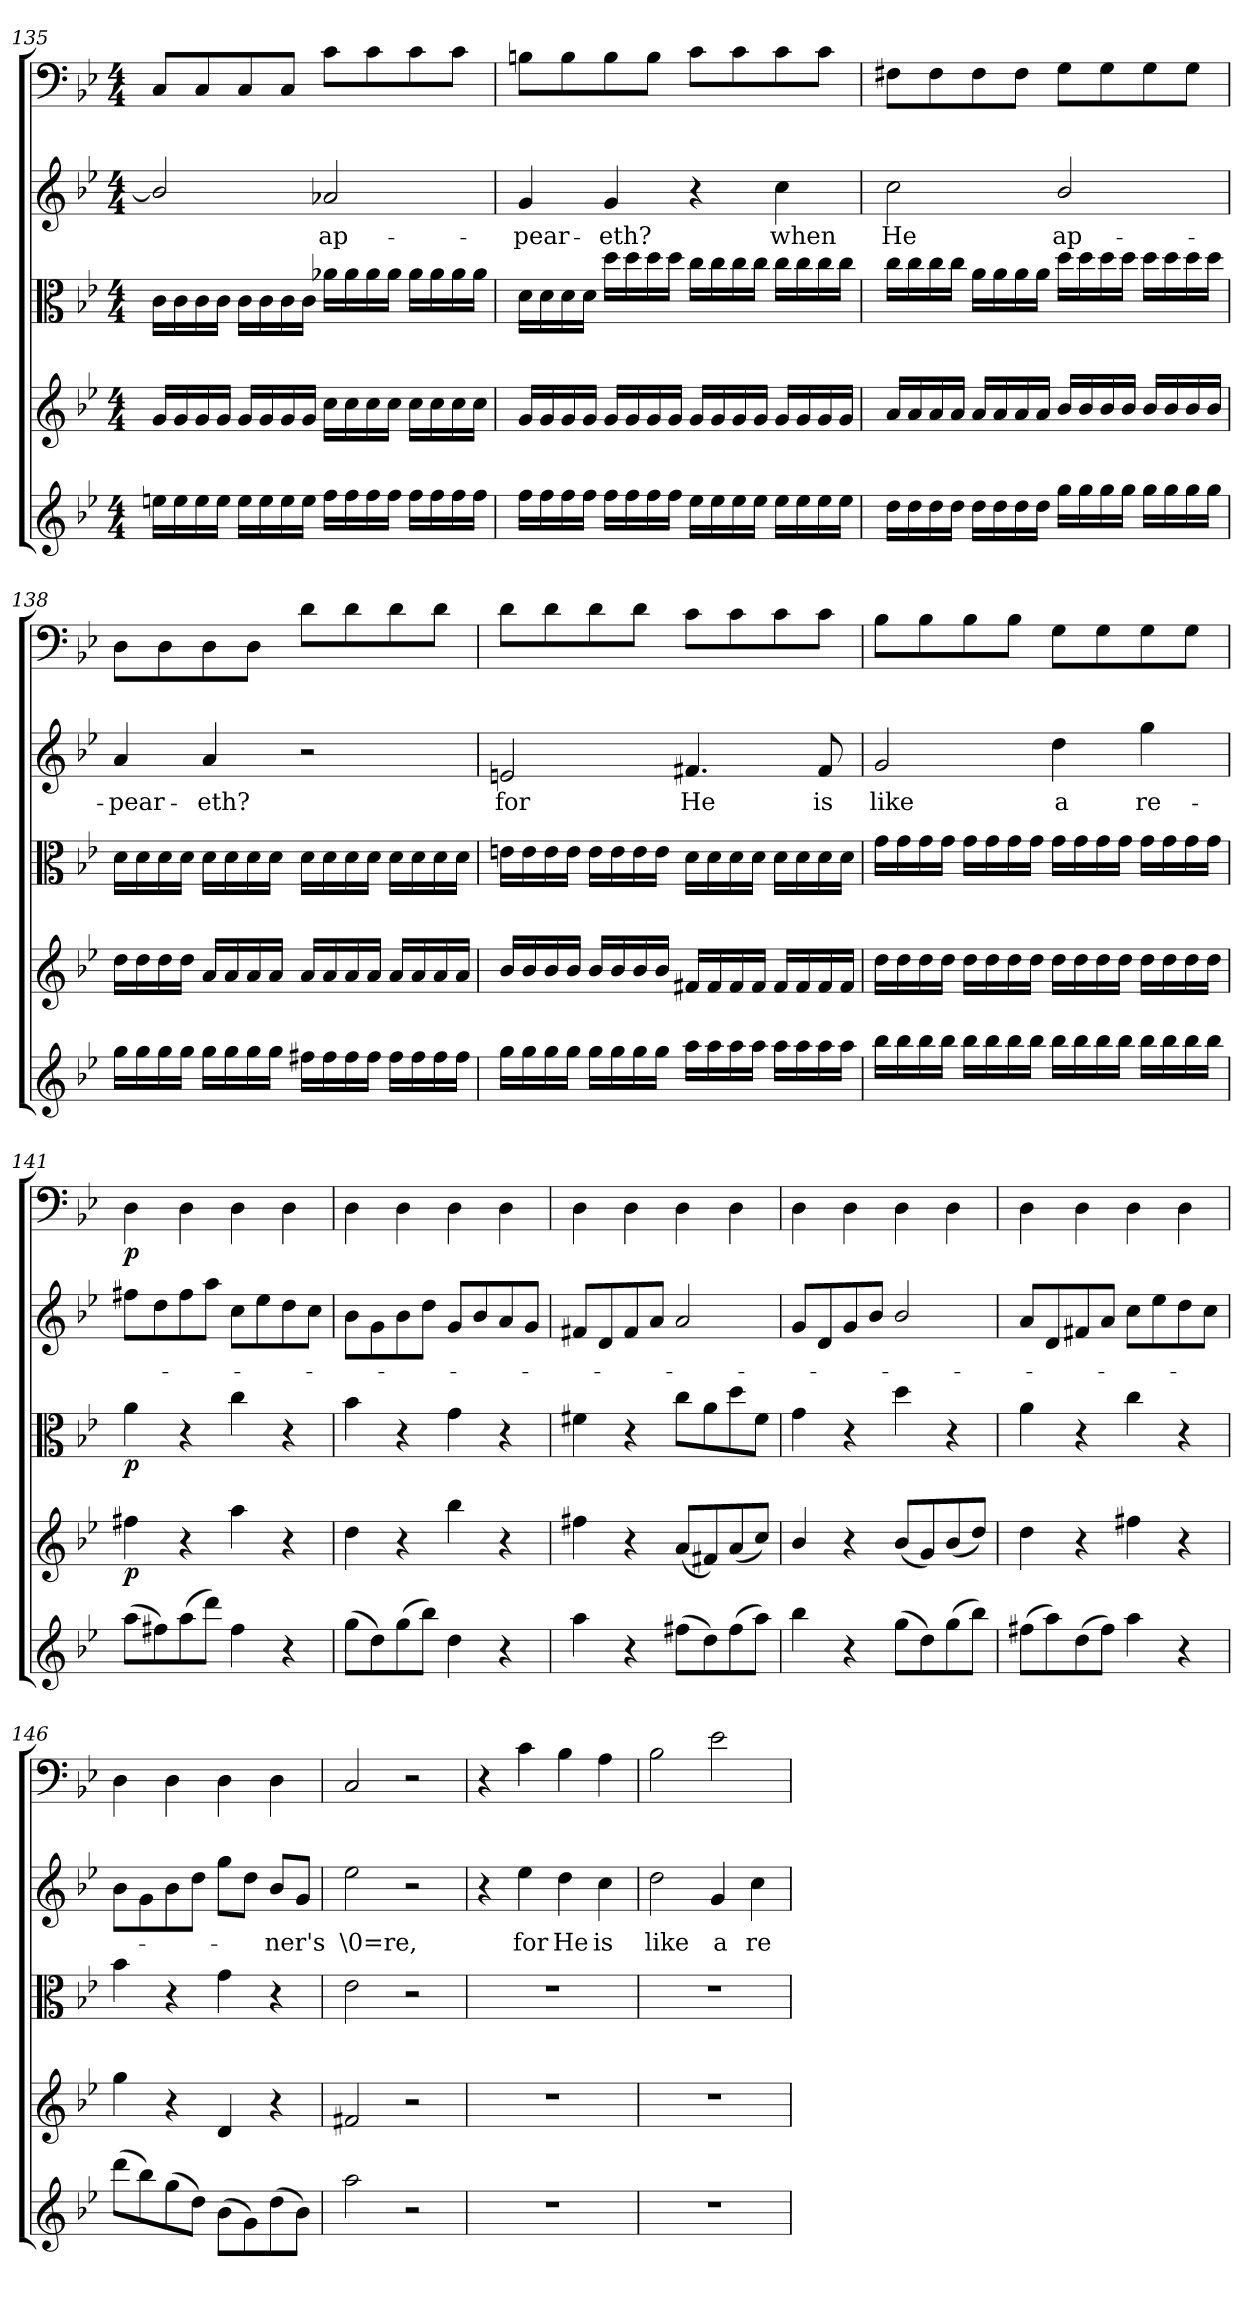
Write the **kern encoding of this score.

**kern	**kern	**dynam	**kern	**dynam	**kern	**text	**kern	**dynam
*part5	*part4	*part4	*part3	*part3	*part2	*part2	*part1	*part1
*staff5	*staff4	*staff4	*staff3	*staff3	*staff2	*staff2	*staff1	*staff1
*clefG2	*clefG2	*	*clefC3	*	*clefG2	*	*clefF4	*
*k[b-e-]	*k[b-e-]	*	*k[b-e-]	*	*k[b-e-]	*	*k[b-e-]	*
*g:	*g:	*	*g:	*	*g:	*	*g:	*
*M4/4	*M4/4	*	*M4/4	*	*M4/4	*	*M4/4	*
=135	=135	=135	=135	=135	=135	=135	=135	=135
16een\LL	16g/LL	.	16c\LL	.	2b-/]	.	8C/L	.
16ee\	16g/	.	16c\	.	.	.	.	.
16ee\	16g/	.	16c\	.	.	.	8C/	.
16ee\JJ	16g/JJ	.	16c\JJ	.	.	.	.	.
16ee\LL	16g/LL	.	16c\LL	.	.	.	8C/	.
16ee\	16g/	.	16c\	.	.	.	.	.
16ee\	16g/	.	16c\	.	.	.	8C/J	.
16ee\JJ	16g/JJ	.	16c\JJ	.	.	.	.	.
16ff\LL	16cc\LL	.	16a-X\LL	.	2a-X/	ap-	8c\L	.
16ff\	16cc\	.	16a-\	.	.	.	.	.
16ff\	16cc\	.	16a-\	.	.	.	8c\	.
16ff\JJ	16cc\JJ	.	16a-\JJ	.	.	.	.	.
16ff\LL	16cc\LL	.	16a-\LL	.	.	.	8c\	.
16ff\	16cc\	.	16a-\	.	.	.	.	.
16ff\	16cc\	.	16a-\	.	.	.	8c\J	.
16ff\JJ	16cc\JJ	.	16a-\JJ	.	.	.	.	.
=136	=136	=136	=136	=136	=136	=136	=136	=136
16ff\LL	16g/LL	.	16d\LL	.	4g/	-pear-	8Bn\L	.
16ff\	16g/	.	16d\	.	.	.	.	.
16ff\	16g/	.	16d\	.	.	.	8B\	.
16ff\JJ	16g/JJ	.	16d\JJ	.	.	.	.	.
16ff\LL	16g/LL	.	16dd\LL	.	4g/	-eth?	8B\	.
16ff\	16g/	.	16dd\	.	.	.	.	.
16ff\	16g/	.	16dd\	.	.	.	8B\J	.
16ff\JJ	16g/JJ	.	16dd\JJ	.	.	.	.	.
16ee-\LL	16g/LL	.	16cc\LL	.	4r	.	8c\L	.
16ee-\	16g/	.	16cc\	.	.	.	.	.
16ee-\	16g/	.	16cc\	.	.	.	8c\	.
16ee-\JJ	16g/JJ	.	16cc\JJ	.	.	.	.	.
16ee-\LL	16g/LL	.	16cc\LL	.	4cc\	when	8c\	.
16ee-\	16g/	.	16cc\	.	.	.	.	.
16ee-\	16g/	.	16cc\	.	.	.	8c\J	.
16ee-\JJ	16g/JJ	.	16cc\JJ	.	.	.	.	.
=137	=137	=137	=137	=137	=137	=137	=137	=137
16dd\LL	16a/LL	.	16cc\LL	.	2cc\	He	8F#X\L	.
16dd\	16a/	.	16cc\	.	.	.	.	.
16dd\	16a/	.	16cc\	.	.	.	8F#\	.
16dd\JJ	16a/JJ	.	16cc\JJ	.	.	.	.	.
16dd\LL	16a/LL	.	16a\LL	.	.	.	8F#\	.
16dd\	16a/	.	16a\	.	.	.	.	.
16dd\	16a/	.	16a\	.	.	.	8F#\J	.
16dd\JJ	16a/JJ	.	16a\JJ	.	.	.	.	.
16gg\LL	16b-/LL	.	16dd\LL	.	2b-/	ap-	8G\L	.
16gg\	16b-/	.	16dd\	.	.	.	.	.
16gg\	16b-/	.	16dd\	.	.	.	8G\	.
16gg\JJ	16b-/JJ	.	16dd\JJ	.	.	.	.	.
16gg\LL	16b-/LL	.	16dd\LL	.	.	.	8G\	.
16gg\	16b-/	.	16dd\	.	.	.	.	.
16gg\	16b-/	.	16dd\	.	.	.	8G\J	.
16gg\JJ	16b-/JJ	.	16dd\JJ	.	.	.	.	.
=138	=138	=138	=138	=138	=138	=138	=138	=138
16gg\LL	16dd\LL	.	16d\LL	.	4a/	-pear-	8D\L	.
16gg\	16dd\	.	16d\	.	.	.	.	.
16gg\	16dd\	.	16d\	.	.	.	8D\	.
16gg\JJ	16dd\JJ	.	16d\JJ	.	.	.	.	.
16gg\LL	16a/LL	.	16d\LL	.	4a/	-eth?	8D\	.
16gg\	16a/	.	16d\	.	.	.	.	.
16gg\	16a/	.	16d\	.	.	.	8D\J	.
16gg\JJ	16a/JJ	.	16d\JJ	.	.	.	.	.
16ff#X\LL	16a/LL	.	16d\LL	.	2r	.	8d\L	.
16ff#\	16a/	.	16d\	.	.	.	.	.
16ff#\	16a/	.	16d\	.	.	.	8d\	.
16ff#\JJ	16a/JJ	.	16d\JJ	.	.	.	.	.
16ff#\LL	16a/LL	.	16d\LL	.	.	.	8d\	.
16ff#\	16a/	.	16d\	.	.	.	.	.
16ff#\	16a/	.	16d\	.	.	.	8d\J	.
16ff#\JJ	16a/JJ	.	16d\JJ	.	.	.	.	.
=139	=139	=139	=139	=139	=139	=139	=139	=139
16gg\LL	16b-/LL	.	16en\LL	.	2en/	for	8d\L	.
16gg\	16b-/	.	16e\	.	.	.	.	.
16gg\	16b-/	.	16e\	.	.	.	8d\	.
16gg\JJ	16b-/JJ	.	16e\JJ	.	.	.	.	.
16gg\LL	16b-/LL	.	16e\LL	.	.	.	8d\	.
16gg\	16b-/	.	16e\	.	.	.	.	.
16gg\	16b-/	.	16e\	.	.	.	8d\J	.
16gg\JJ	16b-/JJ	.	16e\JJ	.	.	.	.	.
16aa\LL	16f#X/LL	.	16d\LL	.	4.f#X/	He	8c\L	.
16aa\	16f#/	.	16d\	.	.	.	.	.
16aa\	16f#/	.	16d\	.	.	.	8c\	.
16aa\JJ	16f#/JJ	.	16d\JJ	.	.	.	.	.
16aa\LL	16f#/LL	.	16d\LL	.	.	.	8c\	.
16aa\	16f#/	.	16d\	.	.	.	.	.
16aa\	16f#/	.	16d\	.	8f#/	is	8c\J	.
16aa\JJ	16f#/JJ	.	16d\JJ	.	.	.	.	.
=140	=140	=140	=140	=140	=140	=140	=140	=140
16bb-\LL	16dd\LL	.	16g\LL	.	2g/	like	8B-\L	.
16bb-\	16dd\	.	16g\	.	.	.	.	.
16bb-\	16dd\	.	16g\	.	.	.	8B-\	.
16bb-\JJ	16dd\JJ	.	16g\JJ	.	.	.	.	.
16bb-\LL	16dd\LL	.	16g\LL	.	.	.	8B-\	.
16bb-\	16dd\	.	16g\	.	.	.	.	.
16bb-\	16dd\	.	16g\	.	.	.	8B-\J	.
16bb-\JJ	16dd\JJ	.	16g\JJ	.	.	.	.	.
16bb-\LL	16dd\LL	.	16g\LL	.	4dd\	a	8G\L	.
16bb-\	16dd\	.	16g\	.	.	.	.	.
16bb-\	16dd\	.	16g\	.	.	.	8G\	.
16bb-\JJ	16dd\JJ	.	16g\JJ	.	.	.	.	.
16bb-\LL	16dd\LL	.	16g\LL	.	4gg\	re-	8G\	.
16bb-\	16dd\	.	16g\	.	.	.	.	.
16bb-\	16dd\	.	16g\	.	.	.	8G\J	.
16bb-\JJ	16dd\JJ	.	16g\JJ	.	.	.	.	.
=141	=141	=141	=141	=141	=141	=141	=141	=141
(8aa\L	4ff#X\	p	4a\	p	8ff#X\L	.	4D\	p
8ff#X\)	.	.	.	.	8dd\	.	.	.
(8aa\	4r	.	4r	.	8ff#\	.	4D\	.
8ddd\J)	.	.	.	.	8aa\J	.	.	.
4ff#\	4aa\	.	4cc\	.	8cc\L	.	4D\	.
.	.	.	.	.	8ee-\	.	.	.
4r	4r	.	4r	.	8dd\	.	4D\	.
.	.	.	.	.	8cc\J	.	.	.
=142	=142	=142	=142	=142	=142	=142	=142	=142
(8gg\L	4dd\	.	4b-\	.	8b-\L	.	4D\	.
8dd\)	.	.	.	.	8g\	.	.	.
(8gg\	4r	.	4r	.	8b-\	.	4D\	.
8bb-\J)	.	.	.	.	8dd\J	.	.	.
4dd\	4bb-\	.	4g\	.	8g/L	.	4D\	.
.	.	.	.	.	8b-/	.	.	.
4r	4r	.	4r	.	8a/	.	4D\	.
.	.	.	.	.	8g/J	.	.	.
=143	=143	=143	=143	=143	=143	=143	=143	=143
4aa\	4ff#X\	.	4f#X\	.	8f#X/L	.	4D\	.
.	.	.	.	.	8d/	.	.	.
4r	4r	.	4r	.	8f#/	.	4D\	.
.	.	.	.	.	8a/J	.	.	.
(8ff#X\L	(8a/L	.	8cc\L	.	2a/	.	4D\	.
8dd\)	8f#X/)	.	8a\	.	.	.	.	.
(8ff#\	(8a/	.	8dd\	.	.	.	4D\	.
8aa\J)	8cc/J)	.	8f#\J	.	.	.	.	.
=144	=144	=144	=144	=144	=144	=144	=144	=144
4bb-\	4b-/	.	4g\	.	8g/L	.	4D\	.
.	.	.	.	.	8d/	.	.	.
4r	4r	.	4r	.	8g/	.	4D\	.
.	.	.	.	.	8b-/J	.	.	.
(8gg\L	(8b-/L	.	4dd\	.	2b-/	.	4D\	.
8dd\)	8g/)	.	.	.	.	.	.	.
(8gg\	(8b-/	.	4r	.	.	.	4D\	.
8bb-\J)	8dd/J)	.	.	.	.	.	.	.
=145	=145	=145	=145	=145	=145	=145	=145	=145
(8ff#X\L	4dd\	.	4a\	.	8a/L	.	4D\	.
8aa\)	.	.	.	.	8d/	.	.	.
(8dd\	4r	.	4r	.	8f#X/	.	4D\	.
8ff#\J)	.	.	.	.	8a/J	.	.	.
4aa\	4ff#X\	.	4cc\	.	8cc\L	.	4D\	.
.	.	.	.	.	8ee-\	.	.	.
4r	4r	.	4r	.	8dd\	.	4D\	.
.	.	.	.	.	8cc\J	.	.	.
=146	=146	=146	=146	=146	=146	=146	=146	=146
(8ddd\L	4gg\	.	4b-\	.	8b-\L	.	4D\	.
8bb-\)	.	.	.	.	8g\	.	.	.
(8gg\	4r	.	4r	.	8b-\	.	4D\	.
8dd\J)	.	.	.	.	8dd\J	.	.	.
(8b-\L	4d/	.	4g\	.	8gg\L	.	4D\	.
8g\)	.	.	.	.	8dd\J	.	.	.
(8dd\	4r	.	4r	.	8b-/L	-ner's	4D\	.
8b-\J)	.	.	.	.	8g/J	.	.	.
=147	=147	=147	=147	=147	=147	=147	=147	=147
2aa\	2f#X/	.	2e-\	.	2ee-\	\0=re,	2C/	.
2r	2r	.	2r	.	2r	.	2r	.
=148	=148	=148	=148	=148	=148	=148	=148	=148
1r	1r	.	1r	.	4r	.	4r	.
.	.	.	.	.	4ee-\	for	4c\	.
.	.	.	.	.	4dd\	He	4B-\	.
.	.	.	.	.	4cc\	is	4A\	.
=149	=149	=149	=149	=149	=149	=149	=149	=149
1r	1r	.	1r	.	2dd\	like	2B-\	.
.	.	.	.	.	4g/	a	2e-\	.
.	.	.	.	.	4cc\	re-	.	.
=	=	=	=	=	=	=	=	=
*-	*-	*-	*-	*-	*-	*-	*-	*-
